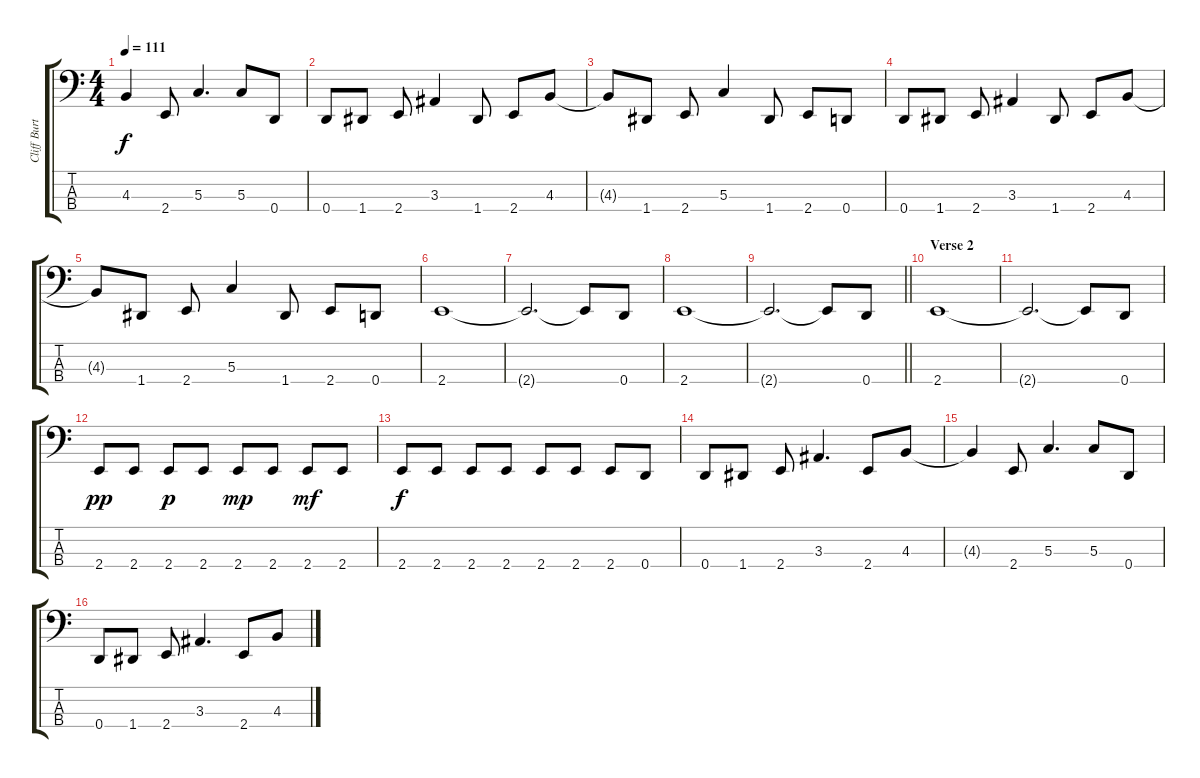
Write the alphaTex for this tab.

\track ("Cliff Burton (Bass)" "Cliff Burt") {instrument electricbassfinger}
\staff {score tabs}
\tuning (F2 C2 G1 D1) {hide}
\ts (4 4)
\tempo 111
\clef f4
\ks c
4.3{t}.4{dy f} 2.4.8 5.3.4{d} 5.3.8 0.4.8 |
0.4.8 1.4.8 2.4.8 3.3.4 1.4.8 2.4.8 4.3.8 |
4.3{t}.8 1.4.8 2.4.8 5.3.4 1.4.8 2.4.8 0.4.8 |
0.4.8 1.4.8 2.4.8 3.3.4 1.4.8 2.4.8 4.3.8 |
4.3{t}.8 1.4.8 2.4.8 5.3.4 1.4.8 2.4.8 0.4.8 |
2.4.1 |
2.4{t}.2{d} 2.4{t}.8 0.4.8 |
2.4.1 |
\barLineRight lightlight
2.4{t}.2{d} 2.4{t}.8 0.4.8 |
\section ("" "Verse 2")
2.4.1 |
2.4{t}.2{d} 2.4{t}.8 0.4.8 |
2.4.8{dy pp} 2.4.8 2.4.8{dy p} 2.4.8 2.4.8{dy mp} 2.4.8 2.4.8{dy mf} 2.4.8 |
2.4.8{dy f} 2.4.8 2.4.8 2.4.8 2.4.8 2.4.8 2.4.8 0.4.8 |
0.4.8 1.4.8 2.4.8 3.3.4{d} 2.4.8 4.3.8 |
4.3{t}.4 2.4.8 5.3.4{d} 5.3.8 0.4.8 |
0.4.8 1.4.8 2.4.8 3.3.4{d} 2.4.8 4.3.8
